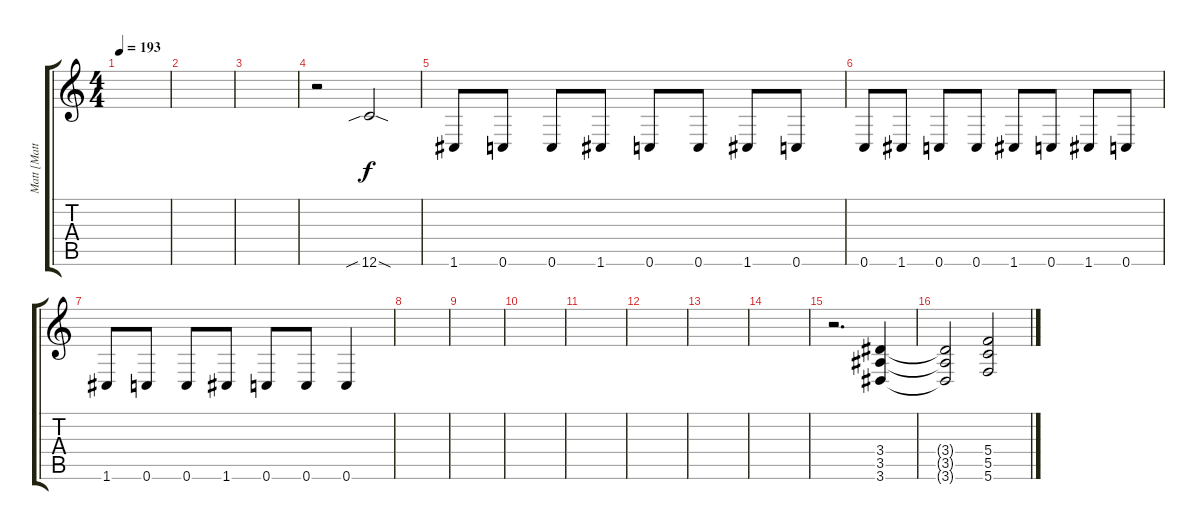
\track ("Matt [Matthew] Tuck" "Matt [Matt") {instrument distortionguitar}
\staff {score tabs}
\tuning (D4 A3 F3 C3 G2 C2) {hide}
\ts (4 4)
\tempo 193
\clef g2
\ks c
|
|
|
r.2 12.6{sib sod}.2 |
1.6.8 0.6.8 0.6.8 1.6.8 0.6.8 0.6.8 1.6.8 0.6.8 |
0.6.8 1.6.8 0.6.8 0.6.8 1.6.8 0.6.8 1.6.8 0.6.8 |
1.6.8 0.6.8 0.6.8 1.6.8 0.6.8 0.6.8 0.6.4 |
|
|
|
|
|
|
|
r.2{d} (3.4 3.5 3.6).4 |
(3.4{t} 3.5{t} 3.6{t}).2 (5.4 5.5 5.6).2
